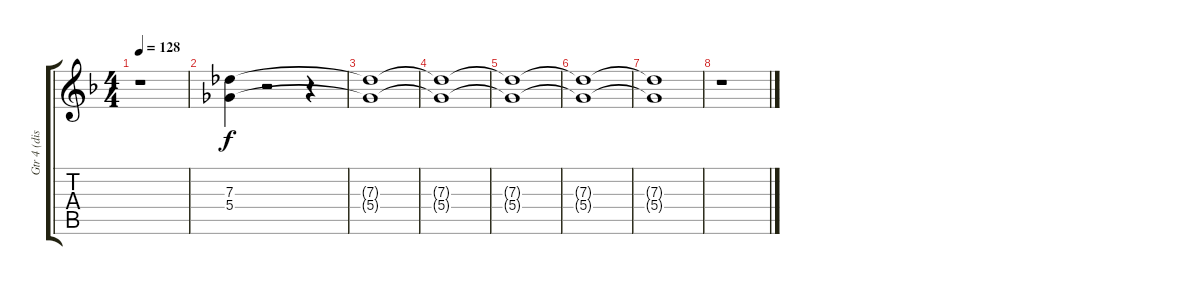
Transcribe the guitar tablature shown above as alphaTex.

\track ("Gtr 4 (dist.)" "Gtr 4 (dis") {instrument distortionguitar}
\staff {score tabs}
\tuning (Eb4 Bb3 Gb3 Db3 Ab2 Eb2) {hide}
\ts (4 4)
\tempo 128
\clef g2
\ks f
r.1{dy f} |
(7.3 5.4).4 r.2 r.4 |
(7.3{t} 5.4{t}).1 |
(7.3{t} 5.4{t}).1 |
(7.3{t} 5.4{t}).1 |
(7.3{t} 5.4{t}).1 |
(7.3{t} 5.4{t}).1 |
r.1
